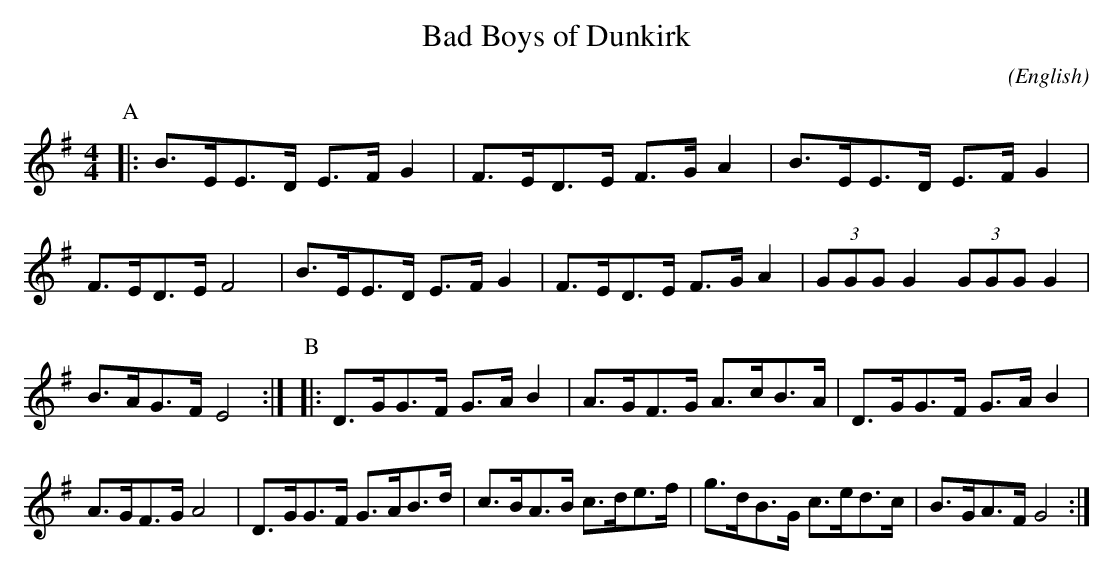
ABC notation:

X:1
T:Bad Boys of Dunkirk
M:4/4
C:
O:English
K:G
L:1/8
P:A
|:\
	B>EE>D E>F G2 | F>ED>E F>G A2 | B>EE>D   E>F   G2 | F>ED>E F4 |\
	B>EE>D E>F G2 | F>ED>E F>G A2 | (3GGG G2 (3GGG G2 | B>AG>F E4 :|\
P:B
|:      D>GG>F G>A B2 | A>GF>G A>cB>A | D>GG>F   G>A   B2 | A>GF>G A4 |\
	D>GG>F G>AB>d | c>BA>B c>de>f | g>dB>G   c>ed>c   | B>GA>F G4 :|
